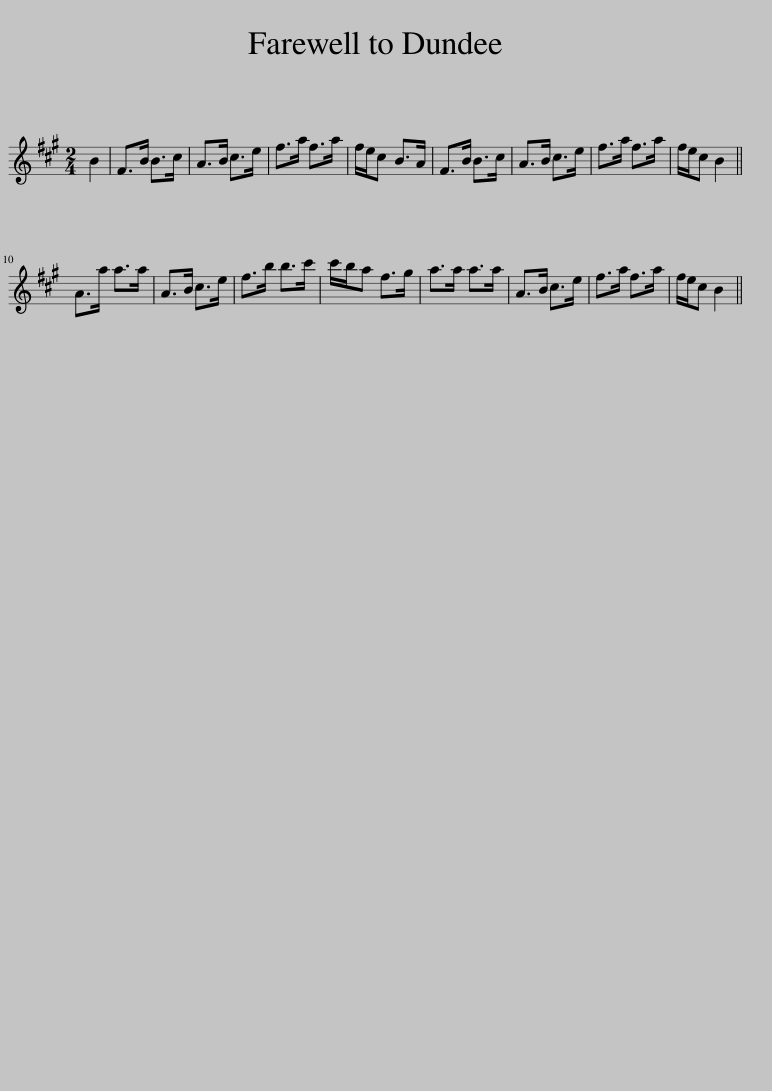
X:1
L:1/8
M:2/4
I:linebreak $
K:F#min
V:1 treble
V:1
 B2 | F>B B>c | A>B c>e | f>a f>a | f/e/c B>A | %5
 F>B B>c | A>B c>e | f>a f>a | f/e/c B2 ||$ A>a a>a | %10
 A>B c>e | f>b b>c' | c'/b/a f>g | a>a a>a | A>B c>e | %15
 f>a f>a | f/e/c B2 || %17
